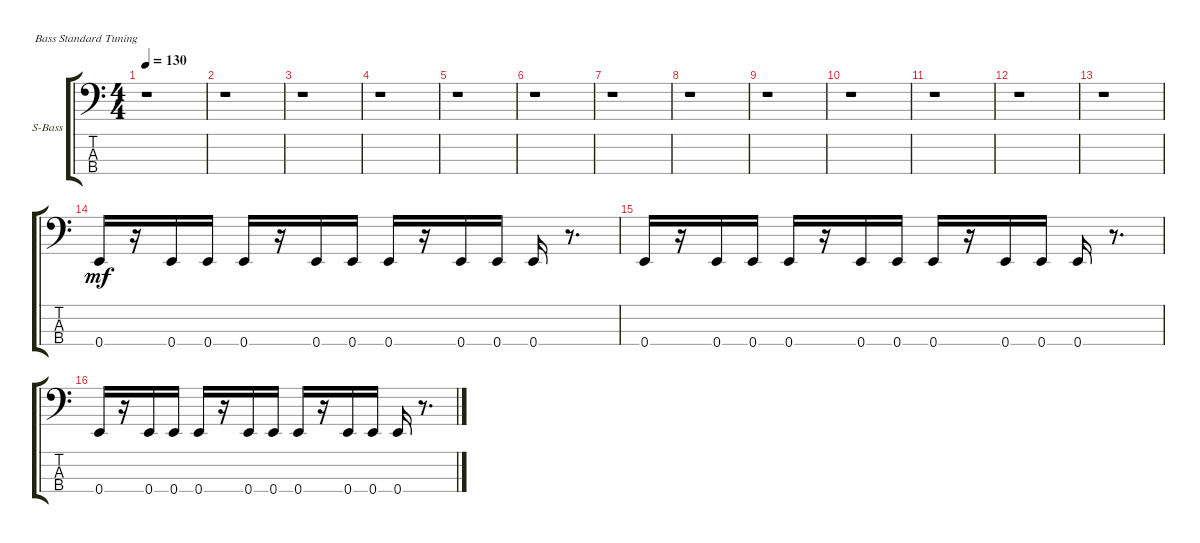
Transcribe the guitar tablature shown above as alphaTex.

\bracketExtendMode groupsimilarinstruments
\firstSystemTrackNameOrientation horizontal
\otherSystemsTrackNameOrientation horizontal
\track ("MIDI Ch. 3" "S-Bass") {instrument synthbass1}
\staff {score tabs}
\tuning (G2 D2 A1 E1)
\ts (4 4)
\tempo 130
\clef f4
\ks c
r.1{dy mf} |
r.1 |
r.1 |
r.1 |
r.1 |
r.1 |
r.1 |
r.1 |
r.1 |
r.1 |
r.1 |
r.1 |
r.1 |
0.4.16 r.16 0.4.16 0.4.16 0.4.16 r.16 0.4.16 0.4.16 0.4.16 r.16 0.4.16 0.4.16 0.4.16 r.8{d} |
0.4.16 r.16 0.4.16 0.4.16 0.4.16 r.16 0.4.16 0.4.16 0.4.16 r.16 0.4.16 0.4.16 0.4.16 r.8{d} |
0.4.16 r.16 0.4.16 0.4.16 0.4.16 r.16 0.4.16 0.4.16 0.4.16 r.16 0.4.16 0.4.16 0.4.16 r.8{d}
